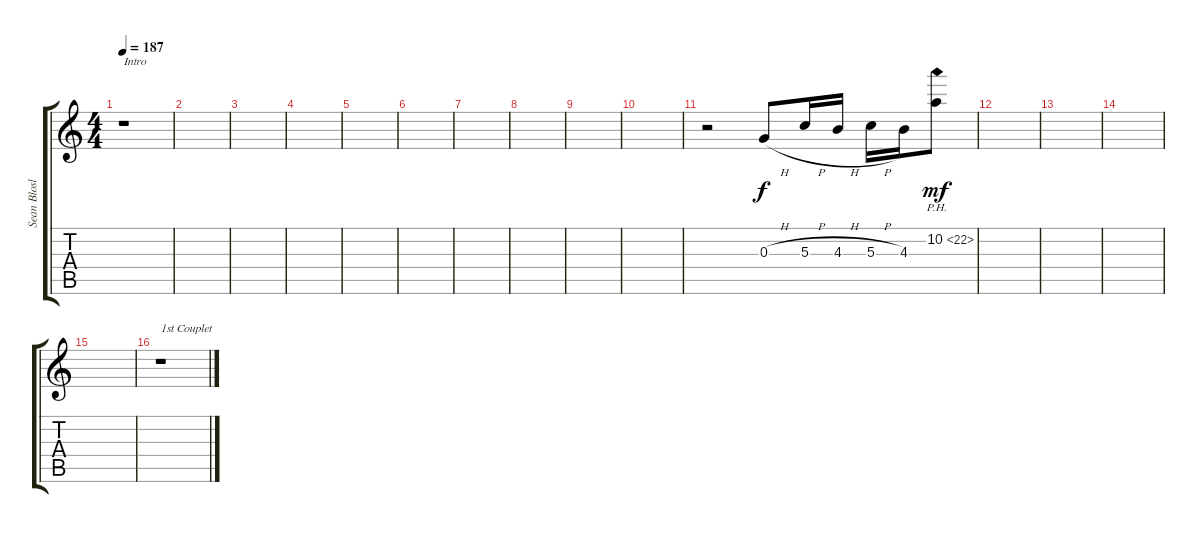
\track ("Sean Blosl" "Sean Blosl") {instrument distortionguitar}
\staff {score tabs}
\tuning (E4 B3 G3 D3 A2 E2) {hide}
\ts (4 4)
\tempo 187
\clef g2
\ks c
r.1{txt "Intro" dy f instrument distortionguitar} |
|
|
|
|
|
|
|
|
|
r.2 0.3{h}.8 5.3{h}.16 4.3{h}.16 5.3{h}.16 4.3.16 10.2{ph 12}.8{dy mf} |
|
|
|
|
r.1{txt "1st Couplet"}
